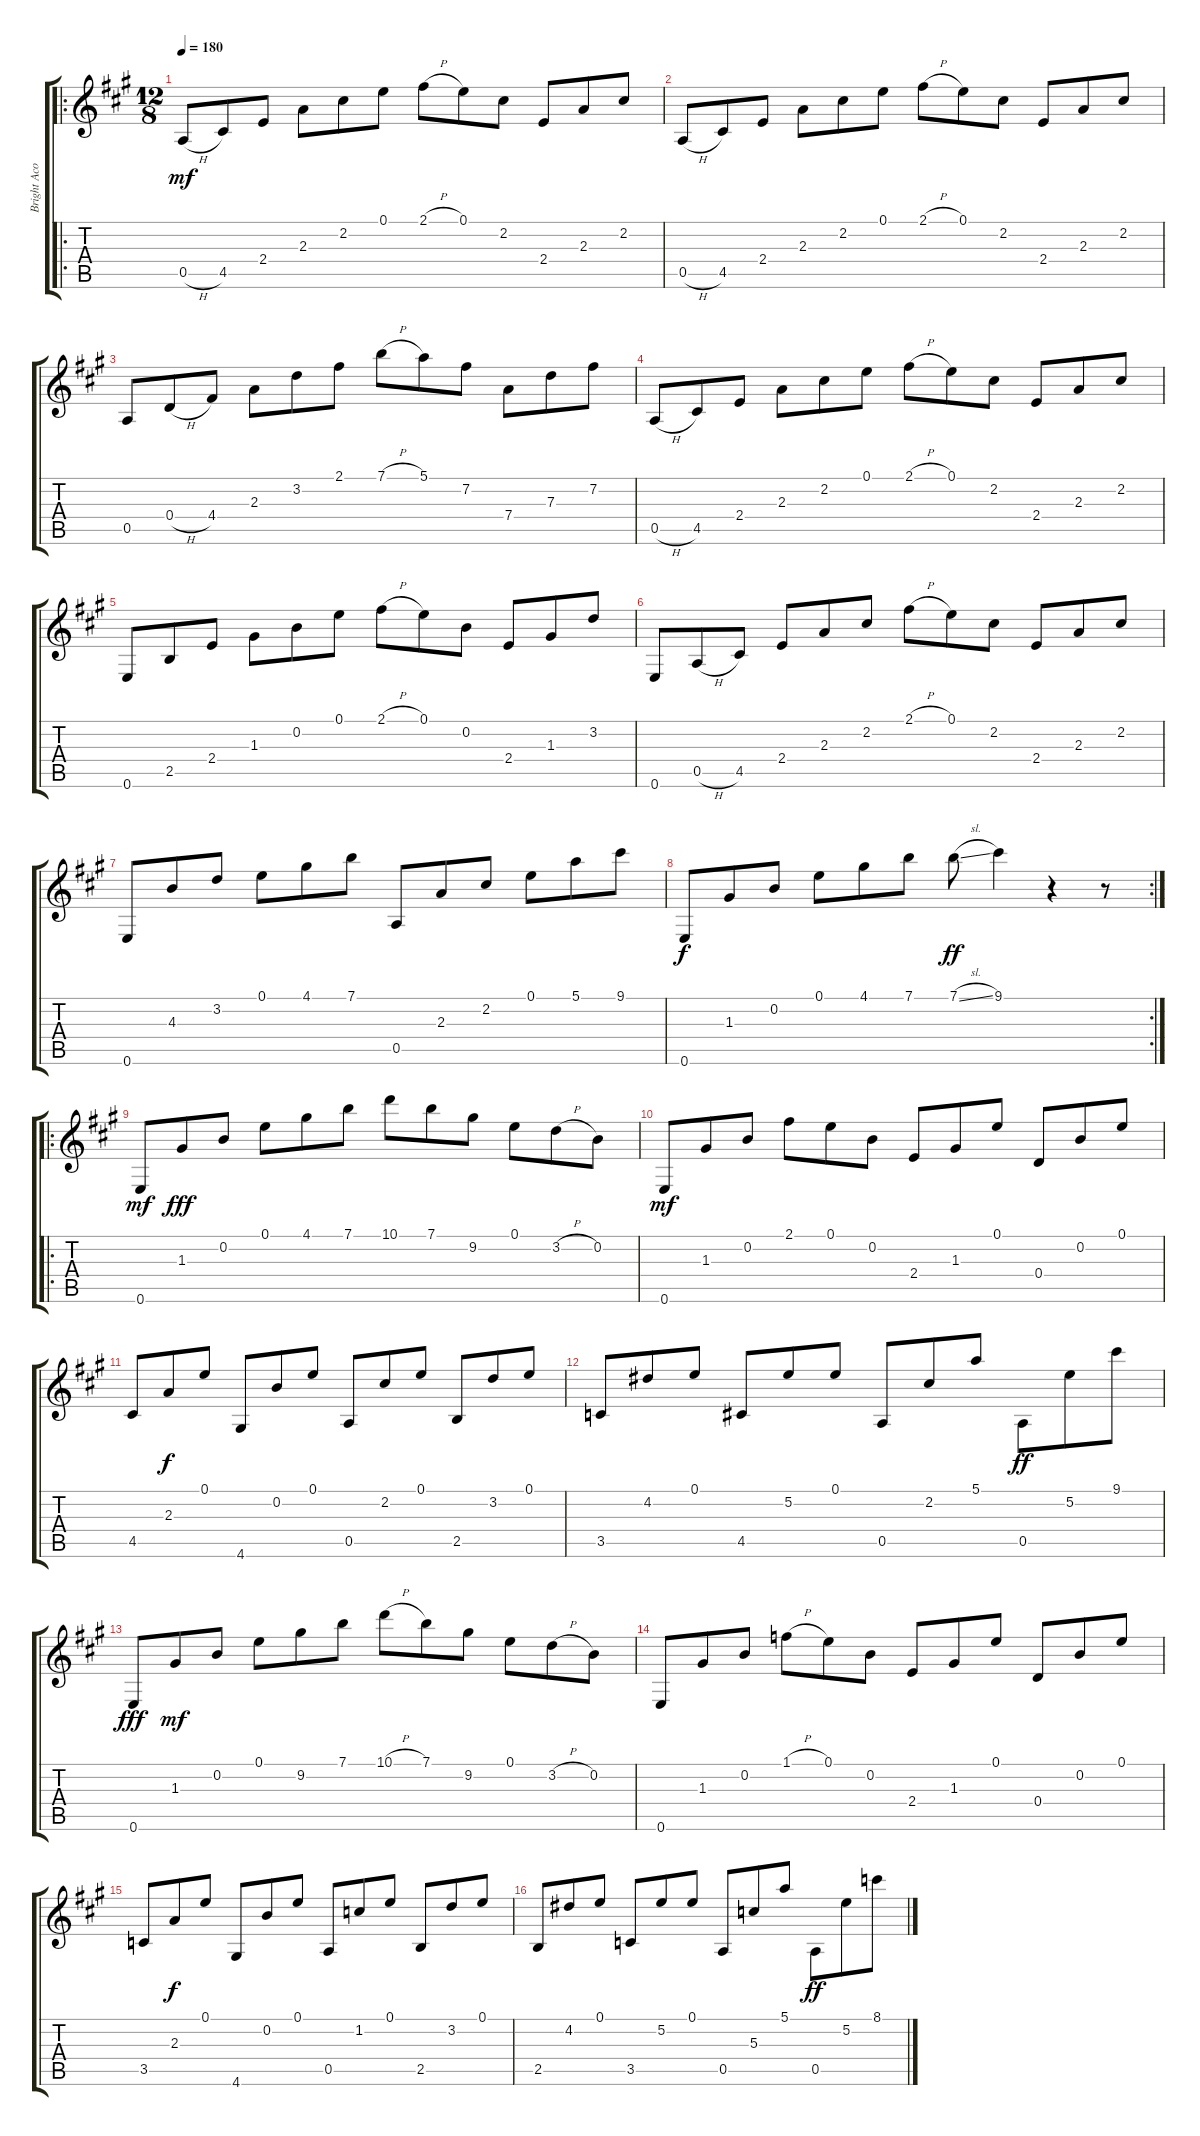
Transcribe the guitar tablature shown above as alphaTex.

\track ("Bright Acoustic " "Bright Aco") {instrument acousticguitarnylon}
\staff {score tabs}
\tuning (E4 B3 G3 D3 A2 E2) {hide}
\ro
\ts (12 8)
\tempo 180
\clef g2
\ks a
0.5{h}.8{dy mf instrument acousticguitarnylon} 4.5.8 2.4.8 2.3.8 2.2.8 0.1.8 2.1{h}.8 0.1.8 2.2.8 2.4.8 2.3.8 2.2.8 |
0.5{h}.8 4.5.8 2.4.8 2.3.8 2.2.8 0.1.8 2.1{h}.8 0.1.8 2.2.8 2.4.8 2.3.8 2.2.8 |
0.5.8 0.4{h}.8 4.4.8 2.3.8 3.2.8 2.1.8 7.1{h}.8 5.1.8 7.2.8 7.4.8 7.3.8 7.2.8 |
0.5{h}.8 4.5.8 2.4.8 2.3.8 2.2.8 0.1.8 2.1{h}.8 0.1.8 2.2.8 2.4.8 2.3.8 2.2.8 |
0.6.8 2.5.8 2.4.8 1.3.8 0.2.8 0.1.8 2.1{h}.8 0.1.8 0.2.8 2.4.8 1.3.8 3.2.8 |
0.6.8 0.5{h}.8 4.5.8 2.4.8 2.3.8 2.2.8 2.1{h}.8 0.1.8 2.2.8 2.4.8 2.3.8 2.2.8 |
0.6.8 4.3.8 3.2.8 0.1.8 4.1.8 7.1.8 0.5.8 2.3.8 2.2.8 0.1.8 5.1.8 9.1.8 |
\rc 2
0.6.8{dy f} 1.3.8 0.2.8 0.1.8 4.1.8 7.1.8 7.1{sl}.8{dy ff} 9.1.4 r.4 r.8 |
\ro
0.6.8{dy mf} 1.3.8{dy fff} 0.2.8 0.1.8 4.1.8 7.1.8 10.1.8 7.1.8 9.2.8 0.1.8 3.2{h}.8 0.2.8 |
0.6.8{dy mf} 1.3.8 0.2.8 2.1.8 0.1.8 0.2.8 2.4.8 1.3.8 0.1.8 0.4.8 0.2.8 0.1.8 |
4.5.8 2.3.8{dy f} 0.1.8 4.6.8 0.2.8 0.1.8 0.5.8 2.2.8 0.1.8 2.5.8 3.2.8 0.1.8 |
3.5.8 4.2.8 0.1.8 4.5.8 5.2.8 0.1.8 0.5.8 2.2.8 5.1.8 0.5.8{dy ff} 5.2.8 9.1.8 |
0.6.8{dy fff} 1.3.8{dy mf} 0.2.8 0.1.8 9.2.8 7.1.8 10.1{h}.8 7.1.8 9.2.8 0.1.8 3.2{h}.8 0.2.8 |
0.6.8 1.3.8 0.2.8 1.1{h}.8 0.1.8 0.2.8 2.4.8 1.3.8 0.1.8 0.4.8 0.2.8 0.1.8 |
3.5.8 2.3.8{dy f} 0.1.8 4.6.8 0.2.8 0.1.8 0.5.8 1.2.8 0.1.8 2.5.8 3.2.8 0.1.8 |
2.5.8 4.2.8 0.1.8 3.5.8 5.2.8 0.1.8 0.5.8 5.3.8 5.1.8 0.5.8{dy ff} 5.2.8 8.1.8
